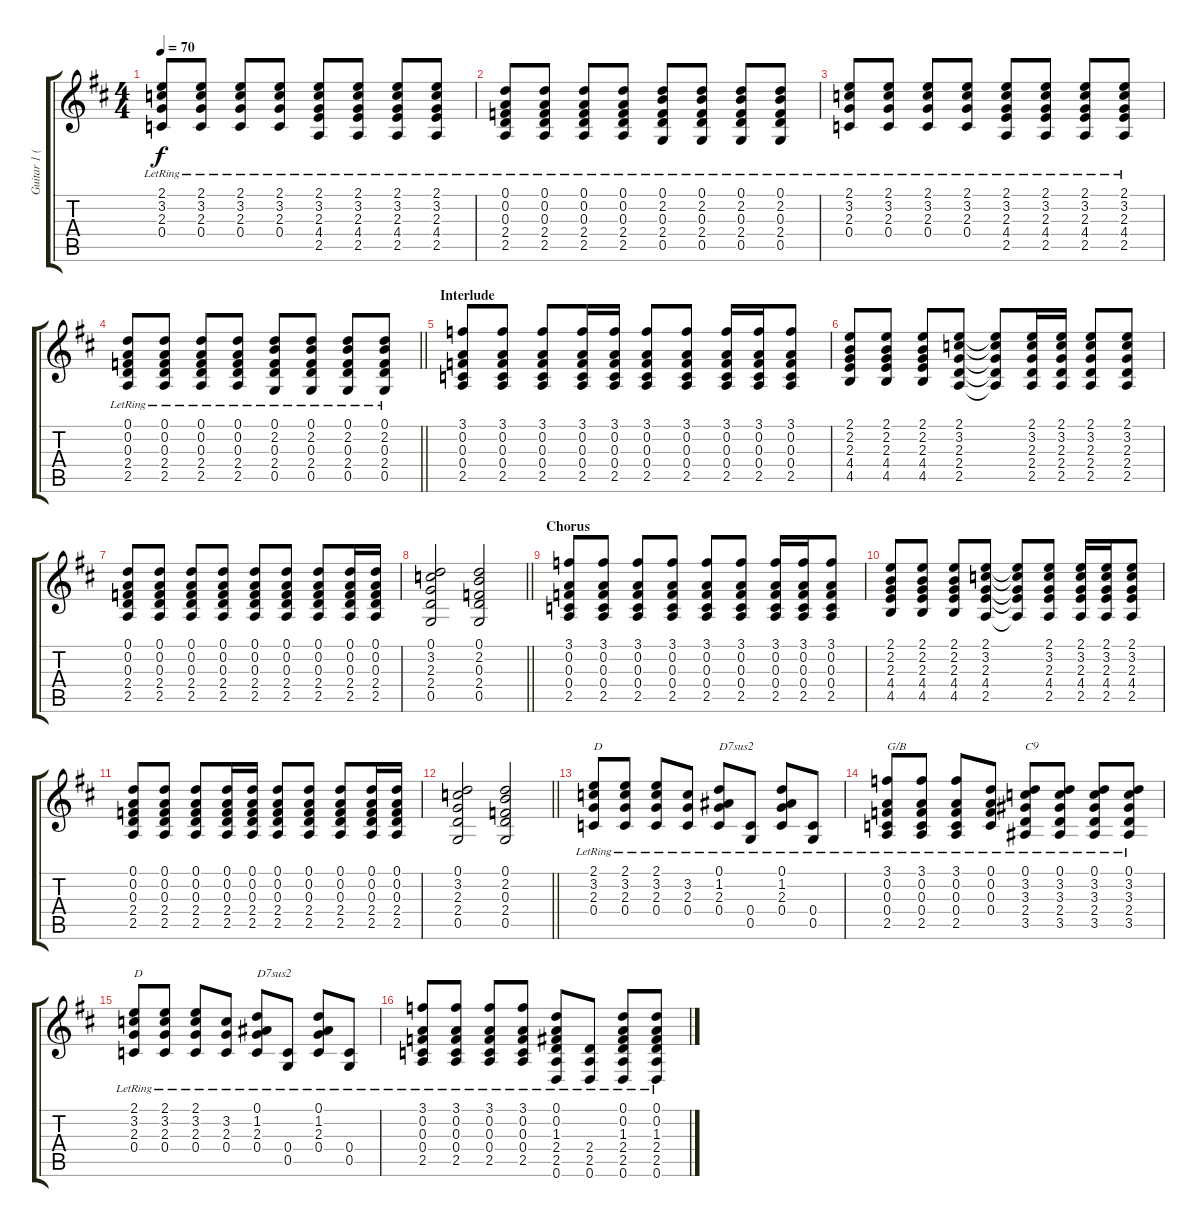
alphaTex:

\track ("Guitar 1 (D Tuning)" "Guitar 1 (") {instrument acousticguitarsteel}
\staff {score tabs}
\tuning (D4 A3 F3 C3 G2 D2) {hide}
\ts (4 4)
\tempo 70
\clef g2
\ks bminor
(2.1{lr} 3.2{lr} 2.3{lr} 0.4{lr}).8{dy f} (2.1{lr} 3.2{lr} 2.3{lr} 0.4{lr}).8 (2.1{lr} 3.2{lr} 2.3{lr} 0.4{lr}).8 (2.1{lr} 3.2{lr} 2.3{lr} 0.4{lr}).8 (2.1{lr} 3.2{lr} 2.3{lr} 4.4{lr} 2.5{lr}).8 (2.1{lr} 3.2{lr} 2.3{lr} 4.4{lr} 2.5{lr}).8 (2.1{lr} 3.2{lr} 2.3{lr} 4.4{lr} 2.5{lr}).8 (2.1{lr} 3.2{lr} 2.3{lr} 4.4{lr} 2.5{lr}).8 |
(0.1{lr} 0.2{lr} 0.3{lr} 2.4{lr} 2.5{lr}).8 (0.1{lr} 0.2{lr} 0.3{lr} 2.4{lr} 2.5{lr}).8 (0.1{lr} 0.2{lr} 0.3{lr} 2.4{lr} 2.5{lr}).8 (0.1{lr} 0.2{lr} 0.3{lr} 2.4{lr} 2.5{lr}).8 (0.1{lr} 2.2{lr} 0.3{lr} 2.4{lr} 0.5{lr}).8 (0.1{lr} 2.2{lr} 0.3{lr} 2.4{lr} 0.5{lr}).8 (0.1{lr} 2.2{lr} 0.3{lr} 2.4{lr} 0.5{lr}).8 (0.1{lr} 2.2{lr} 0.3{lr} 2.4{lr} 0.5{lr}).8 |
(2.1{lr} 3.2{lr} 2.3{lr} 0.4{lr}).8 (2.1{lr} 3.2{lr} 2.3{lr} 0.4{lr}).8 (2.1{lr} 3.2{lr} 2.3{lr} 0.4{lr}).8 (2.1{lr} 3.2{lr} 2.3{lr} 0.4{lr}).8 (2.1{lr} 3.2{lr} 2.3{lr} 4.4{lr} 2.5{lr}).8 (2.1{lr} 3.2{lr} 2.3{lr} 4.4{lr} 2.5{lr}).8 (2.1{lr} 3.2{lr} 2.3{lr} 4.4{lr} 2.5{lr}).8 (2.1{lr} 3.2{lr} 2.3{lr} 4.4{lr} 2.5{lr}).8 |
\barLineRight lightlight
(0.1{lr} 0.2{lr} 0.3{lr} 2.4{lr} 2.5{lr}).8 (0.1{lr} 0.2{lr} 0.3{lr} 2.4{lr} 2.5{lr}).8 (0.1{lr} 0.2{lr} 0.3{lr} 2.4{lr} 2.5{lr}).8 (0.1{lr} 0.2{lr} 0.3{lr} 2.4{lr} 2.5{lr}).8 (0.1{lr} 2.2{lr} 0.3{lr} 2.4{lr} 0.5{lr}).8 (0.1{lr} 2.2{lr} 0.3{lr} 2.4{lr} 0.5{lr}).8 (0.1{lr} 2.2{lr} 0.3{lr} 2.4{lr} 0.5{lr}).8 (0.1{lr} 2.2{lr} 0.3{lr} 2.4{lr} 0.5{lr}).8 |
\section ("" "Interlude")
(3.1 0.2 0.3 0.4 2.5).8 (3.1 0.2 0.3 0.4 2.5).8 (3.1 0.2 0.3 0.4 2.5).8 (3.1 0.2 0.3 0.4 2.5).16 (3.1 0.2 0.3 0.4 2.5).16 (3.1 0.2 0.3 0.4 2.5).8 (3.1 0.2 0.3 0.4 2.5).8 (3.1 0.2 0.3 0.4 2.5).16 (3.1 0.2 0.3 0.4 2.5).16 (3.1 0.2 0.3 0.4 2.5).8 |
(2.1 2.2 2.3 4.4 4.5).8 (2.1 2.2 2.3 4.4 4.5).8 (2.1 2.2 2.3 4.4 4.5).8 (2.1 3.2 2.3 2.4 2.5).8 (2.1{t} 3.2{t} 2.3{t} 2.4{t} 2.5{t}).8 (2.1 3.2 2.3 2.4 2.5).16 (2.1 3.2 2.3 2.4 2.5).16 (2.1 3.2 2.3 2.4 2.5).8 (2.1 3.2 2.3 2.4 2.5).8 |
(0.1 0.2 0.3 2.4 2.5).8 (0.1 0.2 0.3 2.4 2.5).8 (0.1 0.2 0.3 2.4 2.5).8 (0.1 0.2 0.3 2.4 2.5).8 (0.1 0.2 0.3 2.4 2.5).8 (0.1 0.2 0.3 2.4 2.5).8 (0.1 0.2 0.3 2.4 2.5).8 (0.1 0.2 0.3 2.4 2.5).16 (0.1 0.2 0.3 2.4 2.5).16 |
\barLineRight lightlight
(0.1 3.2 2.3 2.4 0.5).2 (0.1 2.2 0.3 2.4 0.5).2 |
\section ("" "Chorus")
(3.1 0.2 0.3 0.4 2.5).8 (3.1 0.2 0.3 0.4 2.5).8 (3.1 0.2 0.3 0.4 2.5).8 (3.1 0.2 0.3 0.4 2.5).8 (3.1 0.2 0.3 0.4 2.5).8 (3.1 0.2 0.3 0.4 2.5).8 (3.1 0.2 0.3 0.4 2.5).16 (3.1 0.2 0.3 0.4 2.5).16 (3.1 0.2 0.3 0.4 2.5).8 |
(2.1 2.2 2.3 4.4 4.5).8 (2.1 2.2 2.3 4.4 4.5).8 (2.1 2.2 2.3 4.4 4.5).8 (2.1 3.2 2.3 4.4 2.5).8 (2.1{t} 3.2{t} 2.3{t} 4.4{t} 2.5{t}).8 (2.1 3.2 2.3 4.4 2.5).8 (2.1 3.2 2.3 4.4 2.5).16 (2.1 3.2 2.3 4.4 2.5).16 (2.1 3.2 2.3 4.4 2.5).8 |
(0.1 0.2 0.3 2.4 2.5).8 (0.1 0.2 0.3 2.4 2.5).8 (0.1 0.2 0.3 2.4 2.5).8 (0.1 0.2 0.3 2.4 2.5).16 (0.1 0.2 0.3 2.4 2.5).16 (0.1 0.2 0.3 2.4 2.5).8 (0.1 0.2 0.3 2.4 2.5).8 (0.1 0.2 0.3 2.4 2.5).8 (0.1 0.2 0.3 2.4 2.5).16 (0.1 0.2 0.3 2.4 2.5).16 |
\barLineRight lightlight
(0.1 3.2 2.3 2.4 0.5).2 (0.1 2.2 0.3 2.4 0.5).2 |
(2.1{lr} 3.2{lr} 2.3{lr} 0.4{lr}).8{txt "D"} (2.1{lr} 3.2{lr} 2.3{lr} 0.4{lr}).8 (2.1{lr} 3.2{lr} 2.3{lr} 0.4{lr}).8 (3.2{lr} 2.3{lr} 0.4{lr}).8 (0.1{lr} 1.2{lr} 2.3{lr} 0.4{lr}).8{txt "D7sus2"} (0.4{lr} 0.5{lr}).8 (0.1{lr} 1.2{lr} 2.3{lr} 0.4{lr}).8 (0.4{lr} 0.5{lr}).8 |
(3.1{lr} 0.2{lr} 0.3{lr} 0.4{lr} 2.5{lr}).8{txt "G/B"} (3.1{lr} 0.2{lr} 0.3{lr} 0.4{lr} 2.5{lr}).8 (3.1{lr} 0.2{lr} 0.3{lr} 0.4{lr} 2.5{lr}).8 (0.1{lr} 0.2{lr} 0.3{lr} 0.4{lr}).8 (0.1{lr} 3.2{lr} 3.3{lr} 2.4{lr} 3.5{lr}).8{txt "C9"} (0.1{lr} 3.2{lr} 3.3{lr} 2.4{lr} 3.5{lr}).8 (0.1{lr} 3.2{lr} 3.3{lr} 2.4{lr} 3.5{lr}).8 (0.1{lr} 3.2{lr} 3.3{lr} 2.4{lr} 3.5{lr}).8 |
(2.1{lr} 3.2{lr} 2.3{lr} 0.4{lr}).8{txt "D"} (2.1{lr} 3.2{lr} 2.3{lr} 0.4{lr}).8 (2.1{lr} 3.2{lr} 2.3{lr} 0.4{lr}).8 (3.2{lr} 2.3{lr} 0.4{lr}).8 (0.1{lr} 1.2{lr} 2.3{lr} 0.4{lr}).8{txt "D7sus2"} (0.4{lr} 0.5{lr}).8 (0.1{lr} 1.2{lr} 2.3{lr} 0.4{lr}).8 (0.4{lr} 0.5{lr}).8 |
(3.1{lr} 0.2{lr} 0.3{lr} 0.4{lr} 2.5{lr}).8 (3.1{lr} 0.2{lr} 0.3{lr} 0.4{lr} 2.5{lr}).8 (3.1{lr} 0.2{lr} 0.3{lr} 0.4{lr} 2.5{lr}).8 (3.1{lr} 0.2{lr} 0.3{lr} 0.4{lr} 2.5{lr}).8 (0.1{lr} 0.2{lr} 1.3{lr} 2.4{lr} 2.5{lr} 0.6{lr}).8 (2.4{lr} 2.5{lr} 0.6{lr}).8 (0.1{lr} 0.2{lr} 1.3{lr} 2.4{lr} 2.5{lr} 0.6{lr}).8 (0.1{lr} 0.2{lr} 1.3{lr} 2.4{lr} 2.5{lr} 0.6{lr}).8
